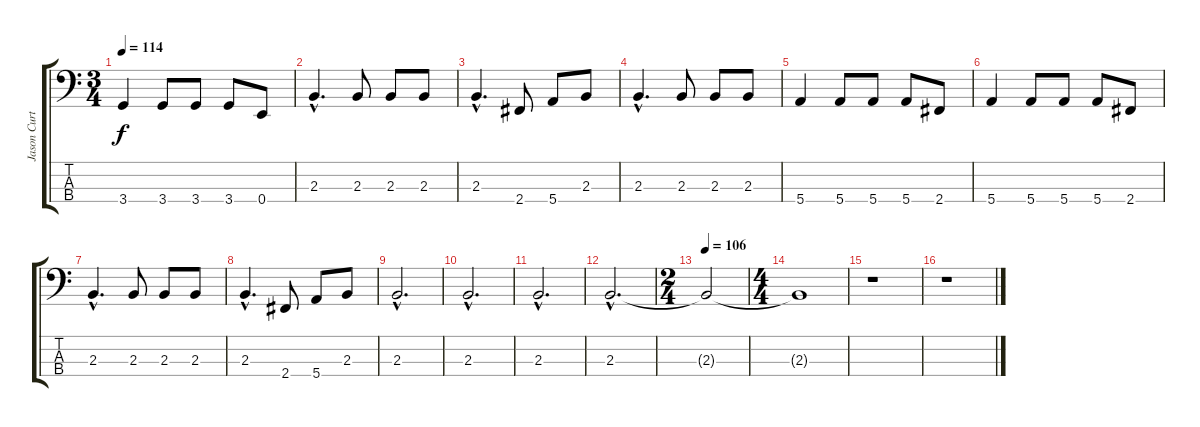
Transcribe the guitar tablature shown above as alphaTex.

\track ("Jason Curtis Newsted" "Jason Curt") {instrument electricbasspick}
\staff {score tabs}
\tuning (G2 D2 A1 E1) {hide}
\ts (3 4)
\tempo 114
\clef f4
\ks c
3.4.4{dy f} 3.4.8 3.4.8 3.4.8 0.4.8 |
2.3{hac}.4{d} 2.3.8 2.3.8 2.3.8 |
2.3{hac}.4{d} 2.4.8 5.4.8 2.3.8 |
2.3{hac}.4{d} 2.3.8 2.3.8 2.3.8 |
5.4.4 5.4.8 5.4.8 5.4.8 2.4.8 |
5.4.4 5.4.8 5.4.8 5.4.8 2.4.8 |
2.3{hac}.4{d} 2.3.8 2.3.8 2.3.8 |
2.3{hac}.4{d} 2.4.8 5.4.8 2.3.8 |
2.3{hac}.2{d} |
2.3{hac}.2{d} |
2.3{hac}.2{d} |
2.3{hac}.2{d} |
\ts (2 4)
\tempo 106
2.3{t}.2 |
\ts (4 4)
2.3{t}.1 |
r.1 |
r.1
